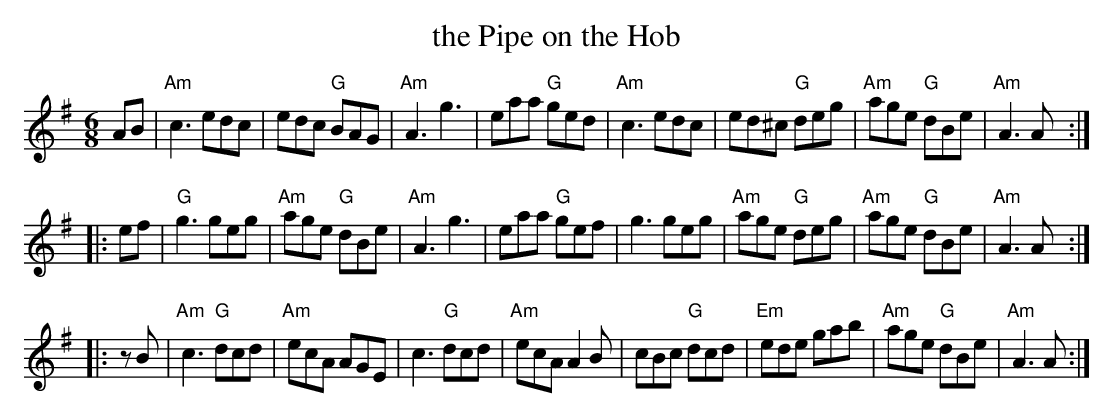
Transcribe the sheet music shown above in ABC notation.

X:1
T: the Pipe on the Hob
M: 6/8
L: 1/8
K: Ador
AB |\
"Am"c3 edc | edc "G"BAG | "Am"A3 g3 | eaa "G"ged |\
"Am"c3 edc | ed^c "G"deg | "Am"age "G"dBe | "Am"A3 A :|
|: ef |\
"G"g3 geg | "Am"age "G"dBe | "Am"A3 g3 | eaa "G"gef |\
g3 geg | "Am"age "G"deg | "Am"age "G"dBe | "Am"A3 A :|
|: zB |\
"Am"c3 "G"dcd | "Am"ecA AGE | c3 "G"dcd | "Am"ecA A2B |\
cBc "G"dcd | "Em"ede gab | "Am"age "G"dBe | "Am"A3 A :|
